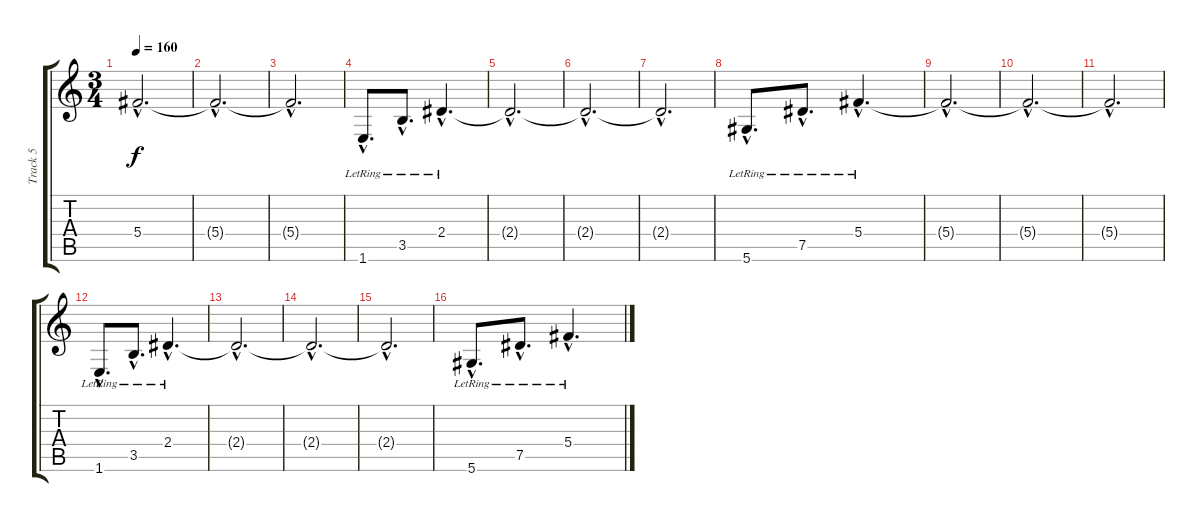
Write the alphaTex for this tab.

\track ("Track 5" "Track 5") {instrument electricguitarclean}
\staff {score tabs}
\tuning (Eb4 Bb3 Gb3 Db3 Ab2 Eb2) {hide}
\ts (3 4)
\tempo 160
\clef g2
\ks c
5.4{hac t}.2{d dy f} |
5.4{hac t}.2{d} |
5.4{hac t}.2{d} |
1.6{hac lr}.8{d} 3.5{hac lr}.8{d} 2.4{hac lr}.4{d} |
2.4{hac t}.2{d} |
2.4{hac t}.2{d} |
2.4{hac t}.2{d} |
5.6{hac lr}.8{d} 7.5{hac lr}.8{d} 5.4{hac lr}.4{d} |
5.4{hac t}.2{d} |
5.4{hac t}.2{d} |
5.4{hac t}.2{d} |
1.6{hac lr}.8{d} 3.5{hac lr}.8{d} 2.4{hac lr}.4{d} |
2.4{hac t}.2{d} |
2.4{hac t}.2{d} |
2.4{hac t}.2{d} |
5.6{hac lr}.8{d} 7.5{hac lr}.8{d} 5.4{hac lr}.4{d}
